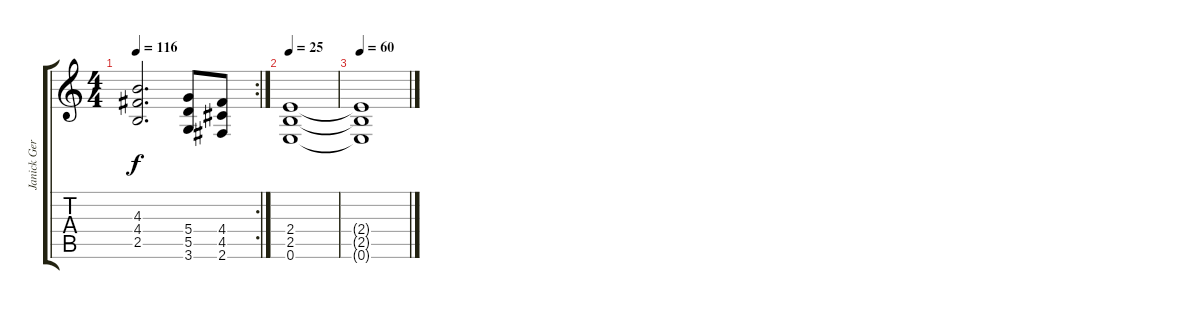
\track ("Janick Gers" "Janick Ger") {instrument overdrivenguitar}
\staff {score tabs}
\tuning (E4 B3 G3 D3 A2 E2) {hide}
\rc 2
\ts (4 4)
\tempo 116
\clef g2
\ks c
(4.3 4.4 2.5).2{d dy f} (5.4 5.5 3.6).8 (4.4 4.5 2.6).8 |
\tempo 25
(2.4 2.5 0.6).1 |
\tempo 60
(2.4{t} 2.5{t} 0.6{t}).1{volume 0}
